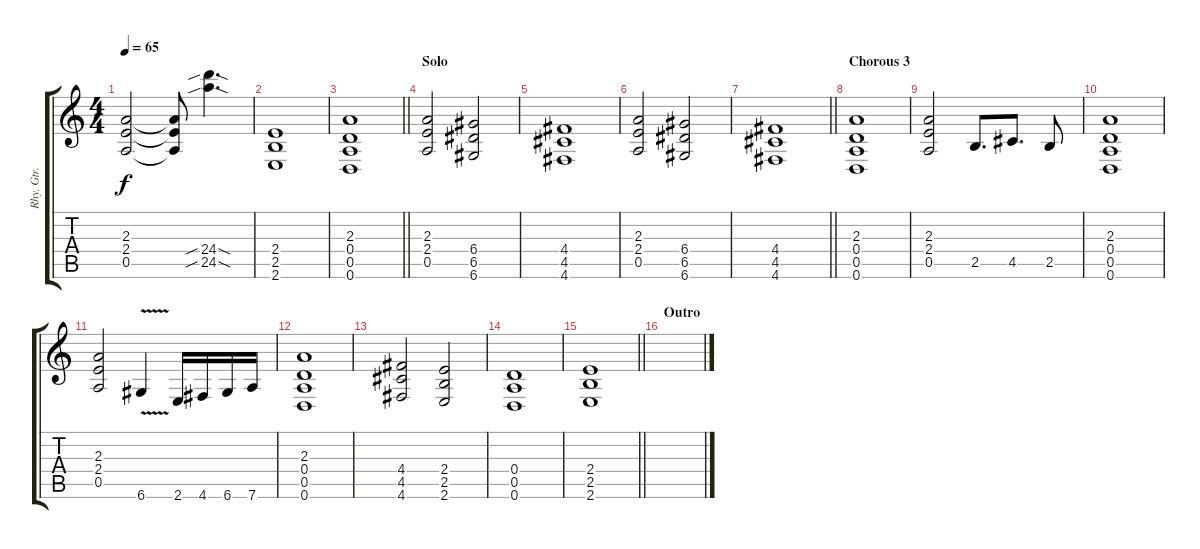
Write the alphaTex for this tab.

\track ("Rhy. Gtr. 2" "Rhy. Gtr. ") {instrument distortionguitar}
\staff {score tabs}
\tuning (E4 B3 G3 D3 A2 D2) {hide}
\ts (4 4)
\tempo 65
\clef g2
\ks c
(2.3 2.4 0.5).2{dy f} (2.3{t} 2.4{t} 0.5{t}).8 (24.4{sib sod} 24.5{sib sod}).4{d} |
(2.4 2.5 2.6).1 |
\barLineRight lightlight
(2.3 0.4 0.5 0.6).1 |
\section ("" "Solo")
(2.3 2.4 0.5).2{volume 4} (6.4 6.5 6.6).2 |
(4.4 4.5 4.6).1 |
(2.3 2.4 0.5).2 (6.4 6.5 6.6).2 |
\barLineRight lightlight
(4.4 4.5 4.6).1 |
\section ("" "Chorous 3")
(2.3 0.4 0.5 0.6).1{volume 5} |
(2.3 2.4 0.5).2 2.5.8{d} 4.5.8{d} 2.5.8 |
(2.3 0.4 0.5 0.6).1 |
(2.3 2.4 0.5).2 6.6{v}.4 2.6.16 4.6.16 6.6.16 7.6.16 |
(2.3 0.4 0.5 0.6).1 |
(4.4 4.5 4.6).2 (2.4 2.5 2.6).2 |
(0.4 0.5 0.6).1 |
\barLineRight lightlight
(2.4 2.5 2.6).1 |
\section ("" "Outro")
